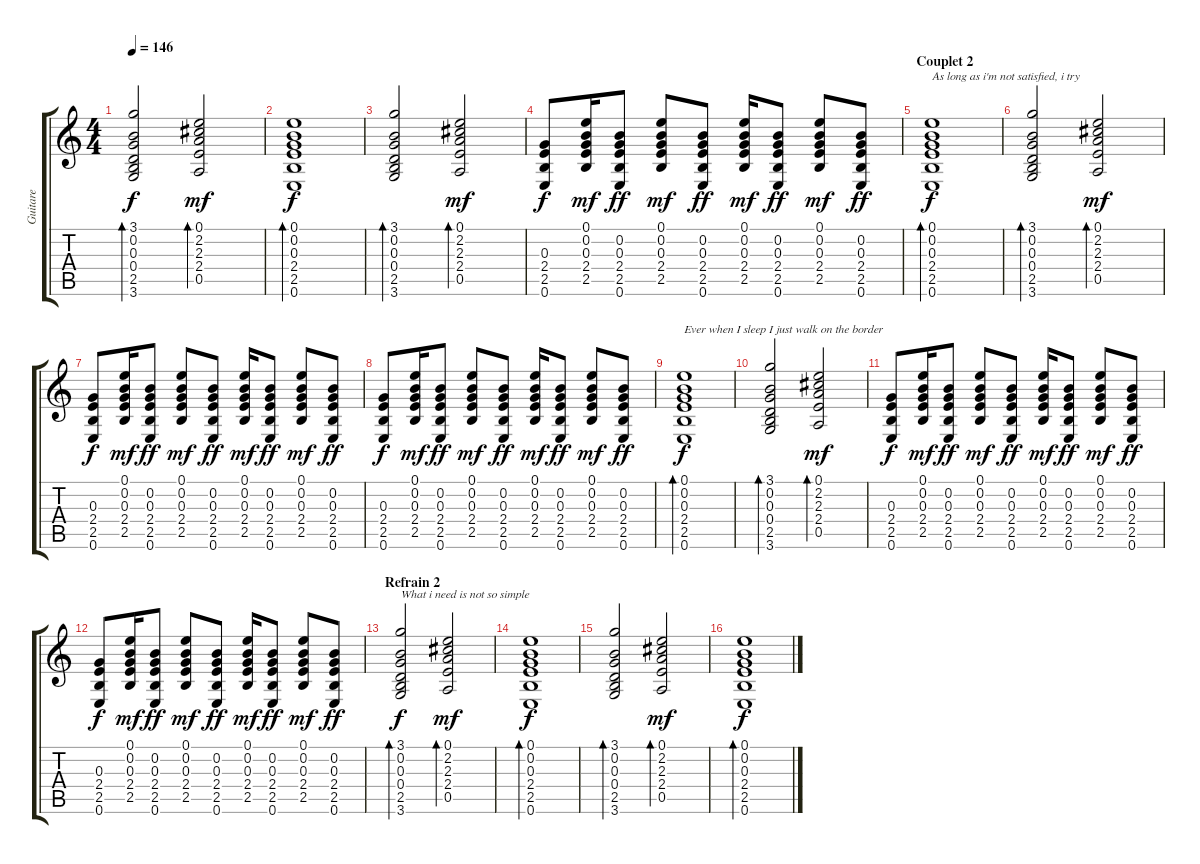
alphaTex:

\track ("Guitare" "Guitare") {instrument acousticguitarsteel}
\staff {score tabs}
\tuning (E4 B3 G3 D3 A2 E2) {hide}
\ts (4 4)
\tempo 146
\clef g2
\ks c
(3.1 0.2 0.3 0.4 2.5 3.6).2{bd 60 dy f} (0.1 2.2 2.3 2.4 0.5).2{bd 60 dy mf} |
(0.1 0.2 0.3 2.4 2.5 0.6).1{bd 60 dy f} |
(3.1 0.2 0.3 0.4 2.5 3.6).2{bd 60} (0.1 2.2 2.3 2.4 0.5).2{bd 60 dy mf} |
(0.3 2.4 2.5 0.6).8{dy f} (0.1 0.2 0.3 2.4 2.5).16{dy mf} (0.2 0.3 2.4 2.5 0.6).8{dy ff} (0.1 0.2 0.3 2.4 2.5).8{dy mf} (0.2 0.3 2.4 2.5 0.6).8{dy ff} (0.1 0.2 0.3 2.4 2.5).16{dy mf} (0.2 0.3 2.4 2.5 0.6).8{dy ff} (0.1 0.2 0.3 2.4 2.5).8{dy mf} (0.2 0.3 2.4 2.5 0.6).8{dy ff} |
\section ("" "Couplet 2 ")
(0.1 0.2 0.3 2.4 2.5 0.6).1{bd 60 txt "As long as i'm not satisfied, i try" dy f} |
(3.1 0.2 0.3 0.4 2.5 3.6).2{bd 60} (0.1 2.2 2.3 2.4 0.5).2{bd 60 dy mf} |
(0.3 2.4 2.5 0.6).8{dy f} (0.1 0.2 0.3 2.4 2.5).16{dy mf} (0.2 0.3 2.4 2.5 0.6).8{dy ff} (0.1 0.2 0.3 2.4 2.5).8{dy mf} (0.2 0.3 2.4 2.5 0.6).8{dy ff} (0.1 0.2 0.3 2.4 2.5).16{dy mf} (0.2 0.3 2.4 2.5 0.6).8{dy ff} (0.1 0.2 0.3 2.4 2.5).8{dy mf} (0.2 0.3 2.4 2.5 0.6).8{dy ff} |
(0.3 2.4 2.5 0.6).8{dy f} (0.1 0.2 0.3 2.4 2.5).16{dy mf} (0.2 0.3 2.4 2.5 0.6).8{dy ff} (0.1 0.2 0.3 2.4 2.5).8{dy mf} (0.2 0.3 2.4 2.5 0.6).8{dy ff} (0.1 0.2 0.3 2.4 2.5).16{dy mf} (0.2 0.3 2.4 2.5 0.6).8{dy ff} (0.1 0.2 0.3 2.4 2.5).8{dy mf} (0.2 0.3 2.4 2.5 0.6).8{dy ff} |
(0.1 0.2 0.3 2.4 2.5 0.6).1{bd 60 txt "Ever when I sleep I just walk on the border" dy f} |
(3.1 0.2 0.3 0.4 2.5 3.6).2{bd 60} (0.1 2.2 2.3 2.4 0.5).2{bd 60 dy mf} |
(0.3 2.4 2.5 0.6).8{dy f} (0.1 0.2 0.3 2.4 2.5).16{dy mf} (0.2 0.3 2.4 2.5 0.6).8{dy ff} (0.1 0.2 0.3 2.4 2.5).8{dy mf} (0.2 0.3 2.4 2.5 0.6).8{dy ff} (0.1 0.2 0.3 2.4 2.5).16{dy mf} (0.2 0.3 2.4 2.5 0.6).8{dy ff} (0.1 0.2 0.3 2.4 2.5).8{dy mf} (0.2 0.3 2.4 2.5 0.6).8{dy ff} |
(0.3 2.4 2.5 0.6).8{dy f} (0.1 0.2 0.3 2.4 2.5).16{dy mf} (0.2 0.3 2.4 2.5 0.6).8{dy ff} (0.1 0.2 0.3 2.4 2.5).8{dy mf} (0.2 0.3 2.4 2.5 0.6).8{dy ff} (0.1 0.2 0.3 2.4 2.5).16{dy mf} (0.2 0.3 2.4 2.5 0.6).8{dy ff} (0.1 0.2 0.3 2.4 2.5).8{dy mf} (0.2 0.3 2.4 2.5 0.6).8{dy ff} |
\section ("" "Refrain 2")
(3.1 0.2 0.3 0.4 2.5 3.6).2{bd 60 txt "What i need is not so simple" dy f} (0.1 2.2 2.3 2.4 0.5).2{bd 60 dy mf} |
(0.1 0.2 0.3 2.4 2.5 0.6).1{bd 60 dy f} |
(3.1 0.2 0.3 0.4 2.5 3.6).2{bd 60} (0.1 2.2 2.3 2.4 0.5).2{bd 60 dy mf} |
(0.1 0.2 0.3 2.4 2.5 0.6).1{bd 60 dy f}
